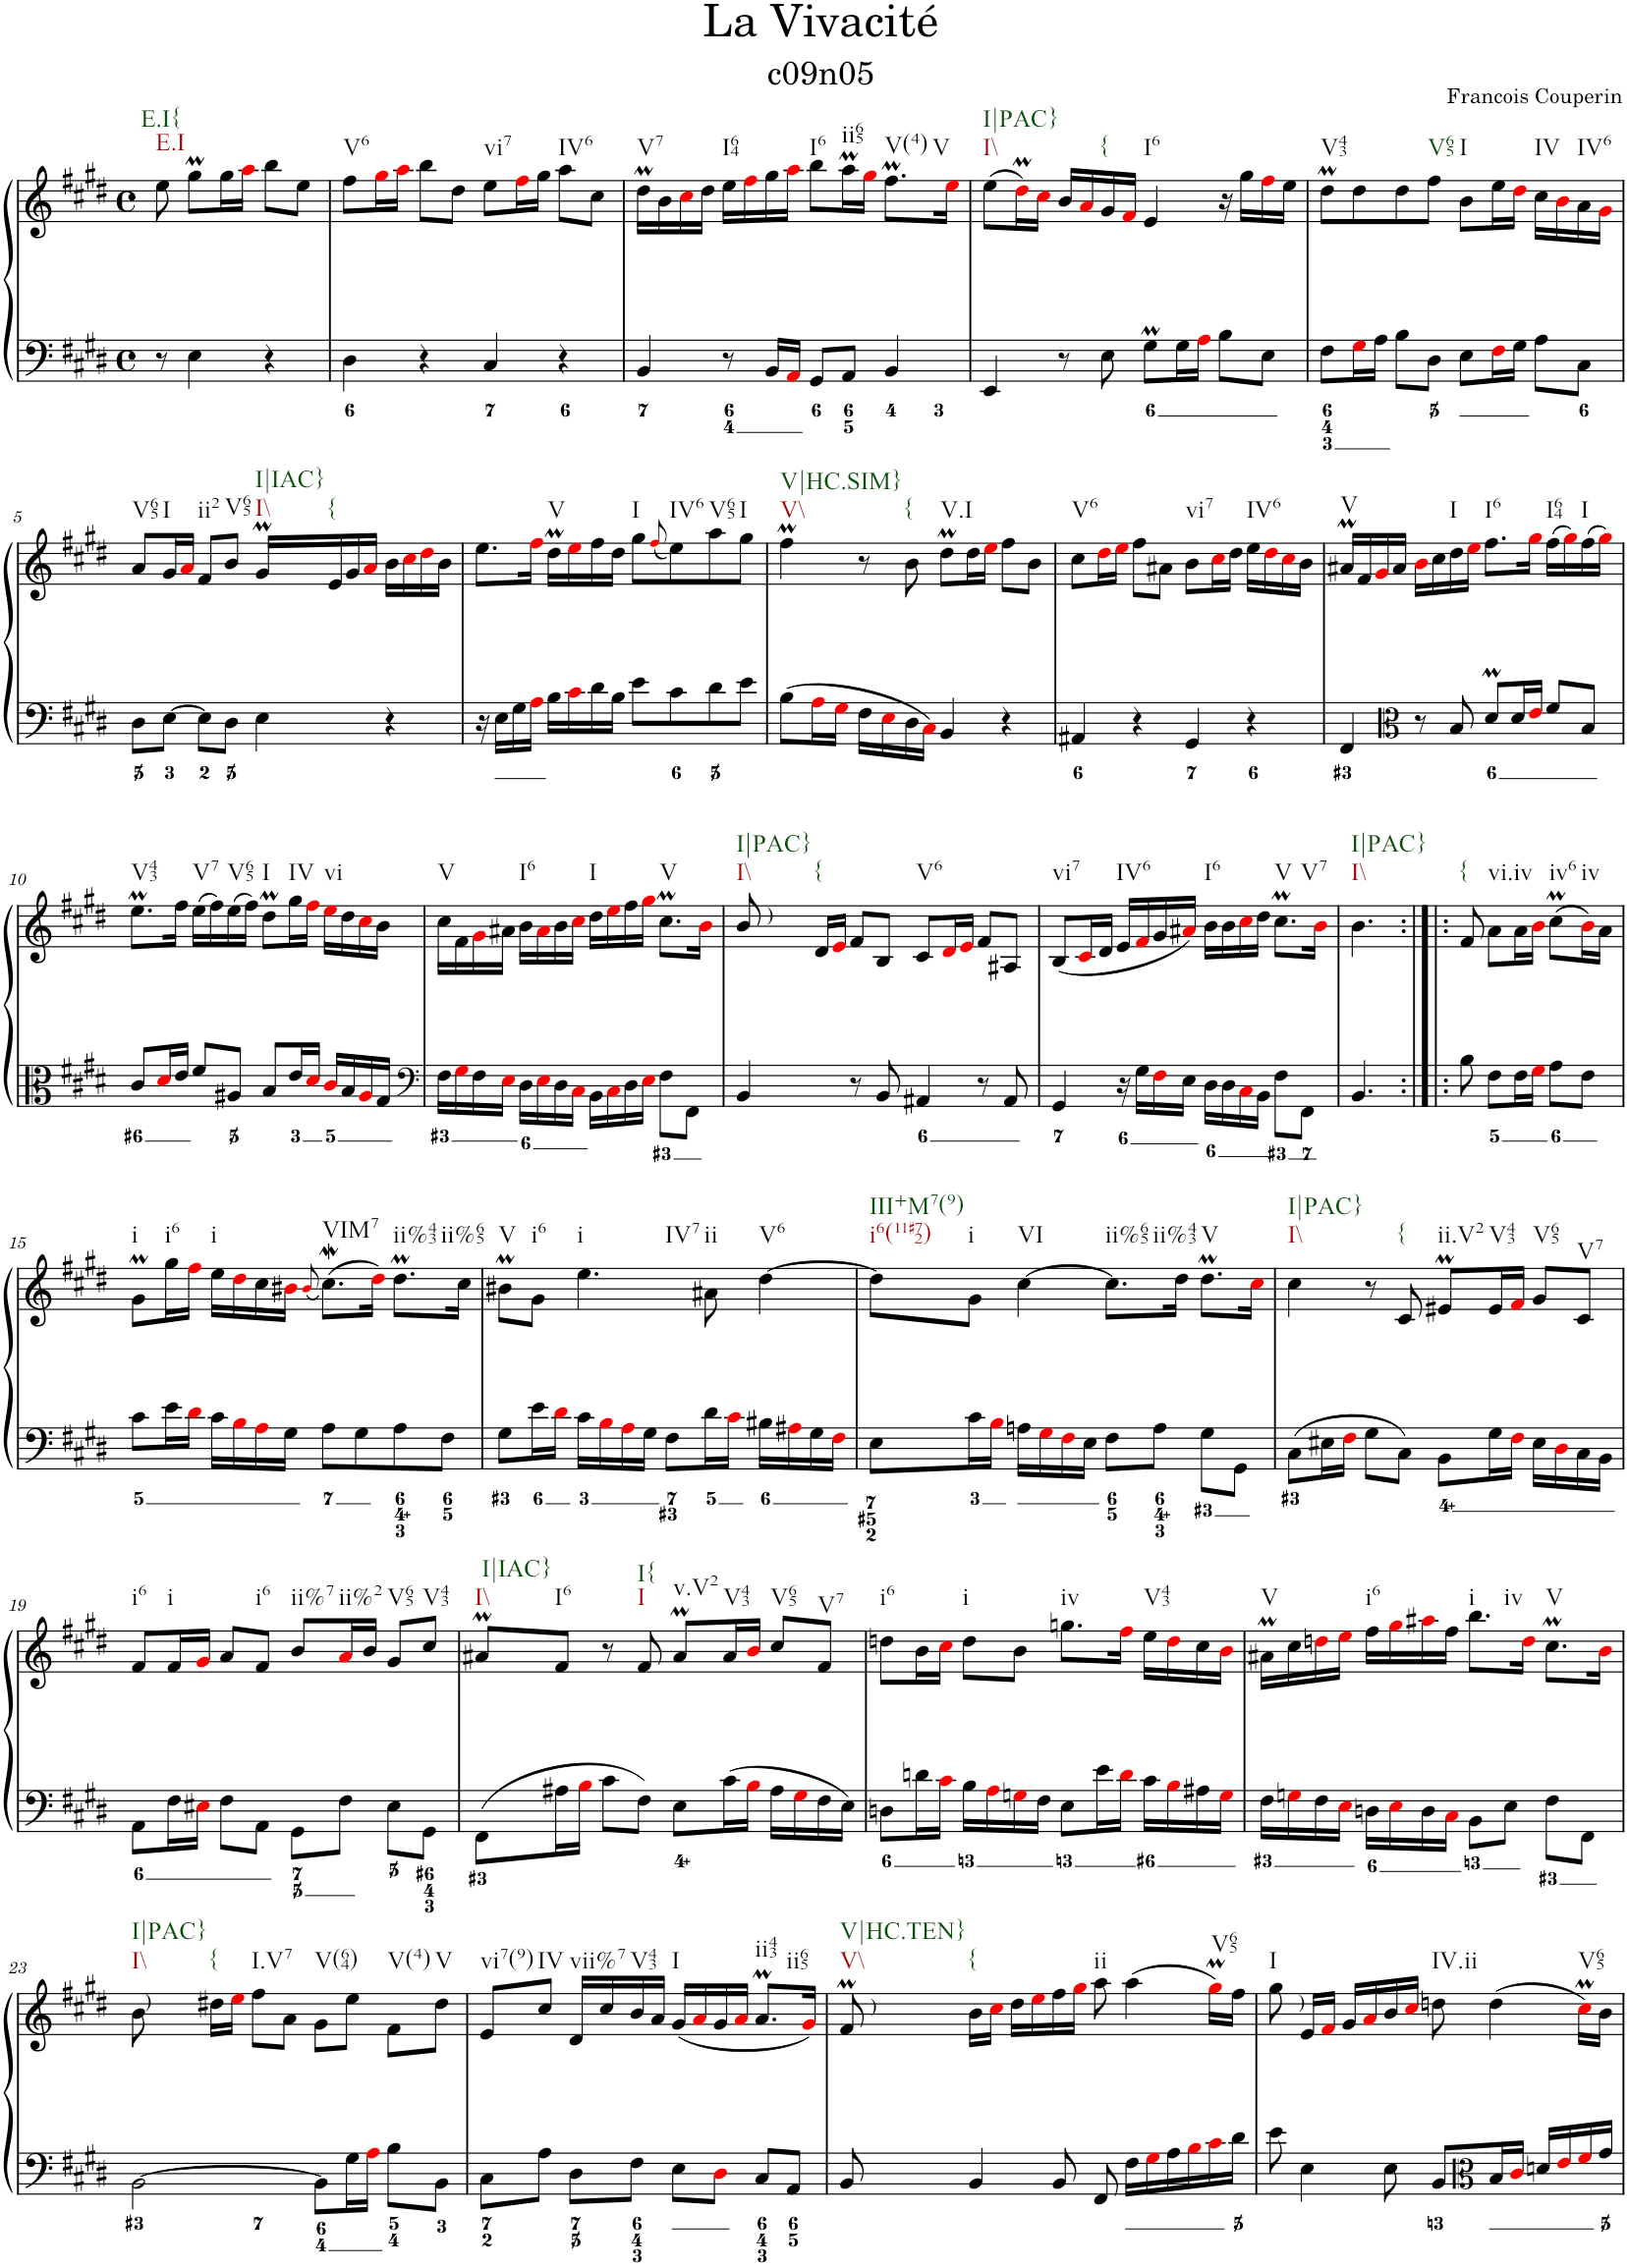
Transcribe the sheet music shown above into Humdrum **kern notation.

**kern	**kern
*part1	*part1
*staff2	*staff1
*I"Piano	*
*I'Pno.	*
*clefF4	*clefG2
*k[f#c#g#d#]	*k[f#c#g#d#]
*M4/4	*M4/4
*met(c)	*met(c)
=	=
!	!LO:TX:b:t=E.I
!	!LO:TX:b:t=E.I{
8r	8ee\
4E\	8gg#m\L
.	16gg#\L
.	16aai\JJ
4r	8bb\L
.	8ee\J
=1	=1
!	!LO:TX:b:t=V6
4D#\	8ff#\L
.	16gg#i\L
.	16aai\JJ
4r	8bb\L
.	8dd#\J
!	!LO:TX:b:t=vi7
4C#/	8ee\L
.	16ff#i\L
.	16gg#\JJ
!	!LO:TX:b:t=IV6
4r	8aa\L
.	8cc#\J
=2	=2
!	!LO:TX:b:t=V7
4BB/	16dd#m\LL
.	16b\
.	16cc#i\
.	16dd#\JJ
!	!LO:TX:b:t=I64
8r	16ee\LL
.	16ff#i\
16BB/LL	16gg#\
16AAi/JJ	16aai\JJ
!	!LO:TX:b:t=I6
8GG#/L	8bb\L
!	!LO:TX:b:t=ii65
8AA/J	16aaM\L
.	16gg#i\JJ
!	!LO:TX:b:t=V(4)
!	!LO:TX:b:t=V
4BB/	8.ff#M\L
.	16eei\Jk
=3	=3
!	!LO:TX:b:t=I\\
!	!LO:TX:b:t=I|PAC}
4EE/	(8ee\L
.	16dd#mi\L)
.	16cc#i\JJ
8r	16b/LL
.	16ai/
!	!LO:TX:b:t={
8E\	16g#/
.	16f#i/JJ
!	!LO:TX:b:t=I6
8G#m\L	4e/
16G#\L	.
16Ai\JJ	.
8B\L	16r
.	16gg#\LL
8E\J	16ff#i\
.	16ee\JJ
=4	=4
!	!LO:TX:b:t=V43
8F#\L	8dd#m\L
16G#i\L	8dd#\
16A\JJ	.
8B\L	8dd#\
!	!LO:TX:b:t=V65
8D#\J	8ff#\J
!	!LO:TX:b:t=I
8E\L	8b\L
16F#i\L	16ee\L
16G#\JJ	16dd#i\JJ
!	!LO:TX:b:t=IV
8A\L	16cc#\LL
.	16bi\
!	!LO:TX:b:t=IV6
8C#\J	16a\
.	16g#i\JJ
!!LO:LB:g=z
=5	=5
!	!LO:TX:b:t=V65
8D#\L	8a/L
!	!LO:TX:b:t=I
[8E\J	16g#/L
.	16ai/JJ
!	!LO:TX:b:t=ii2
8E\L]	8f#/L
!	!LO:TX:b:t=V65
8D#\J	8b/J
!	!LO:TX:b:t=I\\
!	!LO:TX:b:t=I|IAC}
4E\	16g#m/LL
!	!LO:TX:b:t={
.	16e/
.	16g#/
.	16ai/JJ
4r	16b\LL
.	16cc#i\
.	16dd#i\
.	16b\JJ
=6	=6
16r	8.ee\L
16E\LL	.
16G#\	.
16Ai\JJ	16ff#i\Jk
!	!LO:TX:b:t=V
16B\LL	16dd#m\LL
16c#i\	16eei\
16d#\	16ff#\
16B\JJ	16dd#\JJ
!	!LO:TX:b:t=I
8e\L	8gg#\L
.	(8qff#i/
!	!LO:TX:b:t=IV6
8c#\	8ee\)
!	!LO:TX:b:t=V65
8d#\	8aa\
!	!LO:TX:b:t=I
8e\J	8gg#\J
=7	=7
!	!LO:TX:b:t=V\\
!	!LO:TX:b:t=V|HC.SIM}
8B\L	4ff#M\
16Ai\L	.
16G#i\JJ	.
16F#\LL	8r
16Ei\	.
!	!LO:TX:b:t={
16D#\	8b\
16C#i\JJ	.
!	!LO:TX:b:t=V.I
4BB/	8dd#m\L
.	16dd#\L
.	16eei\JJ
4r	8ff#\L
.	8b\J
=8	=8
!	!LO:TX:b:t=V6
4AA#X/	8cc#\L
.	16dd#i\L
.	16eei\JJ
4r	8ff#\L
.	8a#X\J
!	!LO:TX:b:t=vi7
4GG#/	8b\L
.	16cc#i\L
.	16dd#\JJ
!	!LO:TX:b:t=IV6
4r	16ee\LL
.	16dd#i\
.	16cc#i\
.	16b\JJ
=9	=9
!	!LO:TX:b:t=V
4FF#/	16a#Xm/LL
.	16f#/
.	16g#i/
.	16a#/JJ
*clefC3	*
8r	16bi\LL
.	16cc#\
!	!LO:TX:b:t=I
8B/	16dd#\
.	16eei\JJ
!	!LO:TX:b:t=I6
8d#m/L	8.ff#\L
16d#/L	.
16ei/JJ	16gg#i\Jk
!	!LO:TX:b:t=I64
8f#/L	(16ff#\LL
.	16gg#i\)
!	!LO:TX:b:t=I
8B/J	(16ff#\
.	16gg#i\JJ)
!!LO:LB:g=z
=10	=10
!	!LO:TX:b:t=V43
8c#/L	8.eeM\L
16d#i/L	.
16e/JJ	16ff#\Jk
!	!LO:TX:b:t=V7
8f#/L	(16ee\LL
.	16ff#\)
!	!LO:TX:b:t=V65
8A#X/J	(16ee\
.	16ff#\JJ)
!	!LO:TX:b:t=I
8B/L	8dd#m\L
!	!LO:TX:b:t=IV
16e/L	16gg#\L
16d#i/JJ	16ff#i\JJ
!	!LO:TX:b:t=vi
16c#i/LL	16eei\LL
16B/	16dd#\
16A#i/	16cc#i\
16G#/JJ	16b\JJ
=11	=11
*clefF4	*
!	!LO:TX:b:t=V
16F#\LL	16cc#\LL
16G#i\	16f#\
16F#\	16g#i\
16Ei\JJ	16a#X\JJ
!	!LO:TX:b:t=I6
16D#\LL	16b\LL
16Ei\	16a#i\
16D#\	16b\
16C#i\JJ	16cc#i\JJ
!	!LO:TX:b:t=I
16BB\LL	16dd#\LL
16C#i\	16eei\
16D#\	16ff#\
16Ei\JJ	16gg#i\JJ
!	!LO:TX:b:t=V
8F#\L	8.cc#M\L
8FF#\J	.
.	16bi\Jk
=12	=12
!	!LO:TX:a:t=)
!	!LO:TX:b:t=I\\
!	!LO:TX:b:t=I|PAC}
4BB/	8b/
!	!LO:TX:b:t={
.	16d#/LL
.	16ei/JJ
8r	8f#/L
8BB/	8B/J
!	!LO:TX:b:t=V6
4AA#X/	8c#/L
.	16d#i/L
.	16ei/JJ
8r	8f#/L
8AA#/	8A#X/J
=13	=13
!	!LO:TX:b:t=vi7
4GG#/	(8B/L
.	16c#i/L
.	16d#/JJ
!	!LO:TX:b:t=IV6
16r	16e/LL
16G#\LL	16f#i/
16F#i\	16g#/
16E\JJ	16a#Xi/JJ)
!	!LO:TX:b:t=I6
16D#\LL	16b\LL
16D#\	16b\
16C#i\	16cc#i\
16BB\JJ	16dd#\JJ
!	!LO:TX:b:t=V
!	!LO:TX:b:t=V7
8F#\L	8.cc#M\L
8FF#\J	.
.	16bi\Jk
=14	=14
!	!LO:TX:b:t=I\\
!	!LO:TX:b:t=I|PAC}
4.BB/	4.b\
=14X1:|!|:	=14X1:|!|:
!	!LO:TX:b:t={
8B\	8f#/
!	!LO:TX:b:t=vi.iv
8F#\L	8a\L
16F#\L	16a\L
16G#i\JJ	16bi\JJ
!	!LO:TX:b:t=iv6
8A\L	(8cc#M\L
!	!LO:TX:b:t=iv
8F#\J	16bi\L)
.	16a\JJ
!!LO:LB:g=z
=15	=15
!	!LO:TX:b:t=i
8c#\L	8g#m\L
!	!LO:TX:b:t=i6
16e\L	16gg#\L
16d#i\JJ	16ff#i\JJ
!	!LO:TX:b:t=i
16c#\LL	16ee\LL
16Bi\	16dd#i\
16Ai\	16cc#\
16G#\JJ	16b#Xi\JJ
.	(8qb#i/
!	!LO:TX:b:t=VIM7
8A\L	(8.cc#W\L)
8G#\	.
.	16dd#i\Jk)
!	!LO:TX:b:t=ii%43
!	!LO:TX:b:t=ii%65
8A\	8.dd#m\L
8F#\J	.
.	16cc#\Jk
=16	=16
!	!LO:TX:b:t=V
8G#\L	8b#Xm\L
!	!LO:TX:b:t=i6
16e\L	8g#\J
16d#i\JJ	.
!	!LO:TX:b:t=i
!	!LO:TX:b:t=IV7
16c#\LL	4.ee\
16Bi\	.
16Ai\	.
16G#\JJ	.
8F#\L	.
!	!LO:TX:b:t=ii
16d#\L	8a#X\
16c#i\JJ	.
!	!LO:TX:b:t=V6
16B#X\LL	[4dd#\
16A#Xi\	.
16G#\	.
16F#i\JJ	.
=17	=17
!	!LO:TX:b:t=i6(11#72)
!	!LO:TX:b:t=III+M7(9)
8E\L	8dd#\L]
!	!LO:TX:b:t=i
16c#\L	8g#\J
16Bi\JJ	.
!	!LO:TX:b:t=VI
16An\LL	[4cc#\
16G#i\	.
16F#i\	.
16E\JJ	.
!	!LO:TX:b:t=ii%65
!	!LO:TX:b:t=ii%43
8F#\L	8.cc#\L]
8A\J	.
.	16dd#\Jk
!	!LO:TX:b:t=V
8G#\L	8.dd#m\L
8GG#\J	.
.	16cc#i\Jk
=18	=18
!	!LO:TX:b:t=I\\
!	!LO:TX:b:t=I|PAC}
8C#\L	4cc#\
16E#X\L	.
16F#i\JJ	.
8G#\L	8r
!	!LO:TX:b:t={
8C#\J	8c#/
!	!LO:TX:b:t=ii.V2
8BB\L	8e#Xm/L
!	!LO:TX:b:t=V43
16G#\L	16e#/L
16F#i\JJ	16f#i/JJ
!	!LO:TX:b:t=V65
16E#\LL	8g#/L
16D#i\	.
!	!LO:TX:b:t=V7
16C#\	8c#/J
16BB\JJ	.
!!LO:LB:g=z
=19	=19
!	!LO:TX:b:t=i6
8AA\L	8f#/L
!	!LO:TX:b:t=i
16F#\L	16f#/L
16E#Xi\JJ	16g#i/JJ
8F#\L	8a/L
!	!LO:TX:b:t=i6
8AA\J	8f#/J
!	!LO:TX:b:t=ii%7
8GG#\L	8b/L
!	!LO:TX:b:t=ii%2
8F#\J	16ai/L
.	16b/JJ
!	!LO:TX:b:t=V65
8E#\L	8g#/L
!	!LO:TX:b:t=V43
8GG#\J	8cc#/J
=20	=20
!	!LO:TX:b:t=I\\
!	!LO:TX:b:t=I|IAC}
8FF#\L	8a#Xm/L
!	!LO:TX:b:t=I6
16A#X\L	8f#/J
16Bi\JJ	.
8c#\L	8r
!	!LO:TX:b:t=I
!	!LO:TX:b:t=I{
8F#\J	8f#/
!	!LO:TX:b:t=v.V2
8E\L	8a#m/L
!	!LO:TX:b:t=V43
16c#\L	16a#/L
16Bi\JJ	16bi/JJ
!	!LO:TX:b:t=V65
16A#\LL	8cc#/L
16G#i\	.
!	!LO:TX:b:t=V7
16F#\	8f#/J
16E\JJ	.
=21	=21
!	!LO:TX:b:t=i6
8Dn\L	8ddn\L
16dn\L	16b\L
16c#i\JJ	16cc#i\JJ
!	!LO:TX:b:t=i
16B\LL	8dd\L
16Ai\	.
16Gni\	8b\J
16F#\JJ	.
!	!LO:TX:b:t=iv
8E\L	8.ggn\L
16e\L	.
16di\JJ	16ff#i\Jk
!	!LO:TX:b:t=V43
16c#\LL	16ee\LL
16Bi\	16ddi\
16A#X\	16cc#\
16Gi\JJ	16bi\JJ
=22	=22
!	!LO:TX:b:t=V
16F#\LL	16a#Xm\LL
16Gni\	16cc#\
16F#\	16ddni\
16Ei\JJ	16eei\JJ
!	!LO:TX:b:t=i6
16Dn\LL	16ff#\LL
16Ei\	16gg#i\
16D\	16aa#Xi\
16C#i\JJ	16ff#\JJ
!	!LO:TX:b:t=i
!	!LO:TX:b:t=iv
8BB\L	8.bb\L
8E\J	.
.	16ddi\Jk
!	!LO:TX:b:t=V
8F#\L	8.cc#M\L
8FF#\J	.
.	16bi\Jk
!!LO:LB:g=z
=23	=23
!	!LO:TX:a:t=)
!	!LO:TX:b:t=I\\
!	!LO:TX:b:t=I|PAC}
[2BB\	8b\
!	!LO:TX:b:t={
.	16dd#X\LL
.	16eei\JJ
!	!LO:TX:b:t=I.V7
.	8ff#\L
.	8a\J
!	!LO:TX:b:t=V(64)
8BB\L]	8g#\L
16G#\L	8ee\J
16Ai\JJ	.
!	!LO:TX:b:t=V(4)
8B\L	8f#\L
!	!LO:TX:b:t=V
8BB\J	8dd#\J
=24	=24
!	!LO:TX:b:t=vi7(9)
8C#\L	8e/L
!	!LO:TX:b:t=IV
8A\J	8cc#/J
!	!LO:TX:b:t=vii%7
8D#\L	16d#/LL
.	16cc#/
!	!LO:TX:b:t=V43
8F#\J	16b/
.	16a/JJ
!	!LO:TX:b:t=I
8E\L	(16g#/LL
.	16ai/
8D#i\J	16g#/
.	16ai/JJ
!	!LO:TX:b:t=ii43
!	!LO:TX:b:t=ii65
8C#/L	8.aM/L
8AA/J	.
.	16g#i/Jk)
=25	=25
!	!LO:TX:a:t=)
!	!LO:TX:b:t=V\\
!	!LO:TX:b:t=V|HC.TEN}
8BB/	8f#M/
!	!LO:TX:b:t={
4BB/	16b\LL
.	16cc#i\JJ
.	16dd#\LL
.	16eei\
8BB/	16ff#\
.	16gg#i\JJ
!	!LO:TX:b:t=ii
8FF#/	8aa\
16F#\LL	(4aa\
16G#i\	.
16A\	.
16Bi\	.
!	!LO:TX:b:t=V65
16c#i\	16gg#mi\LL)
16d#\JJ	16ff#\JJ
=26	=26
!	!LO:TX:a:t=)
!	!LO:TX:b:t=I
8e\	8gg#\
4E\	16e/LL
.	16f#i/JJ
.	16g#/LL
.	16ai/
8E\	16b/
.	16cc#i/JJ
!	!LO:TX:b:t=IV.ii
8BB/L	8ddn\
*clefC3	*
16B/L	(4dd\
16c#i/JJ	.
16dn/LL	.
16ei/	.
!	!LO:TX:b:t=V65
16f#i/	16cc#Mi\LL)
16g#/JJ	16b\JJ
=	=
*-	*-
